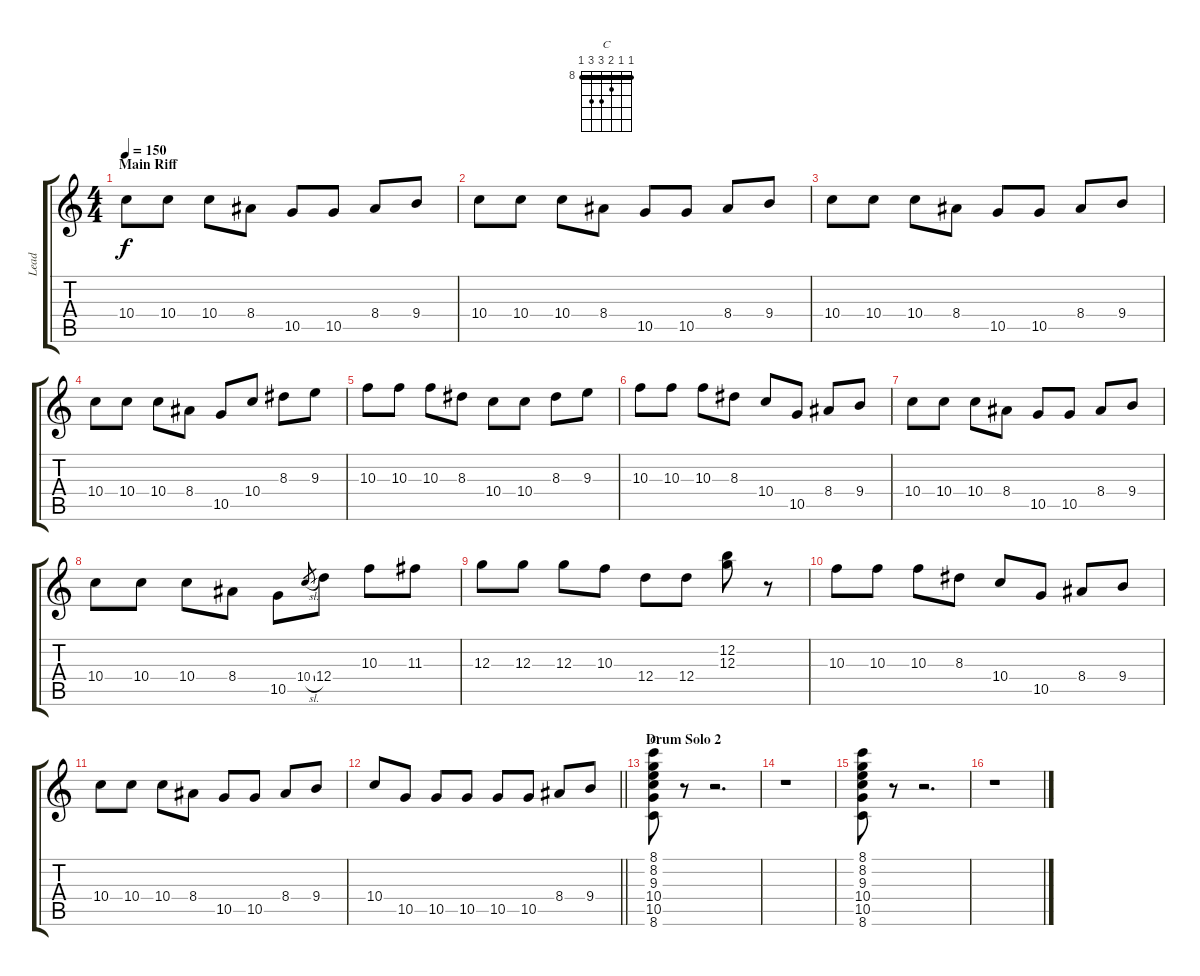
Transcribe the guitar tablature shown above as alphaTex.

\track ("Lead" "Lead") {instrument electricguitarclean}
\staff {score tabs}
\tuning (E4 B3 G3 D3 A2 E2) {hide}
\chord ("C" 8 8 9 10 10 8) {firstfret 8 barre 8}
\ts (4 4)
\section ("" "Main Riff")
\tempo 150
\clef g2
\ks c
10.4.8{dy f} 10.4.8 10.4.8 8.4.8 10.5.8 10.5.8 8.4.8 9.4.8 |
10.4.8 10.4.8 10.4.8 8.4.8 10.5.8 10.5.8 8.4.8 9.4.8 |
10.4.8 10.4.8 10.4.8 8.4.8 10.5.8 10.5.8 8.4.8 9.4.8 |
10.4.8 10.4.8 10.4.8 8.4.8 10.5.8 10.4.8 8.3.8 9.3.8 |
10.3.8 10.3.8 10.3.8 8.3.8 10.4.8 10.4.8 8.3.8 9.3.8 |
10.3.8 10.3.8 10.3.8 8.3.8 10.4.8 10.5.8 8.4.8 9.4.8 |
10.4.8 10.4.8 10.4.8 8.4.8 10.5.8 10.5.8 8.4.8 9.4.8 |
10.4.8 10.4.8 10.4.8 8.4.8 10.5.8 10.4{sl}.8{gr} 12.4.8 10.3.8 11.3.8 |
12.3.8 12.3.8 12.3.8 10.3.8 12.4.8 12.4.8 (12.2 12.3).8 r.8 |
10.3.8 10.3.8 10.3.8 8.3.8 10.4.8 10.5.8 8.4.8 9.4.8 |
10.4.8 10.4.8 10.4.8 8.4.8 10.5.8 10.5.8 8.4.8 9.4.8 |
\barLineRight lightlight
10.4.8 10.5.8 10.5.8 10.5.8 10.5.8 10.5.8 8.4.8 9.4.8 |
\section ("" "Drum Solo 2")
(8.1 8.2 9.3 10.4 10.5 8.6).8{ch "C"} r.8 r.2{d} |
r.1 |
(8.1 8.2 9.3 10.4 10.5 8.6).8 r.8 r.2{d} |
r.1
